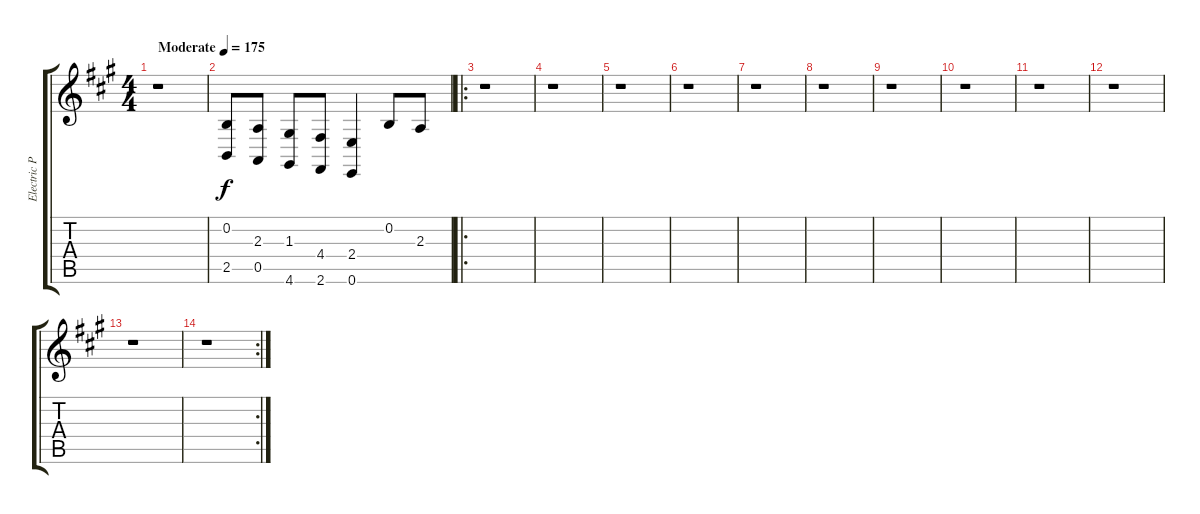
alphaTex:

\track ("Electric Piano" "Electric P") {instrument electricgrandpiano}
\staff {score tabs}
\tuning (E4 B3 G3 D3 A2 E2) {hide}
\ts (4 4)
\tempo (175 "Moderate")
\clef g2
\ks a
r.1{dy f instrument electricgrandpiano} |
(0.2 2.5).8 (2.3 0.5).8 (1.3 4.6).8 (4.4 2.6).8 (2.4 0.6).4 0.2.8 2.3.8 |
\ro
r.1 |
r.1 |
r.1 |
r.1 |
r.1 |
r.1 |
r.1 |
r.1 |
r.1 |
r.1 |
r.1 |
\rc 2
r.1
